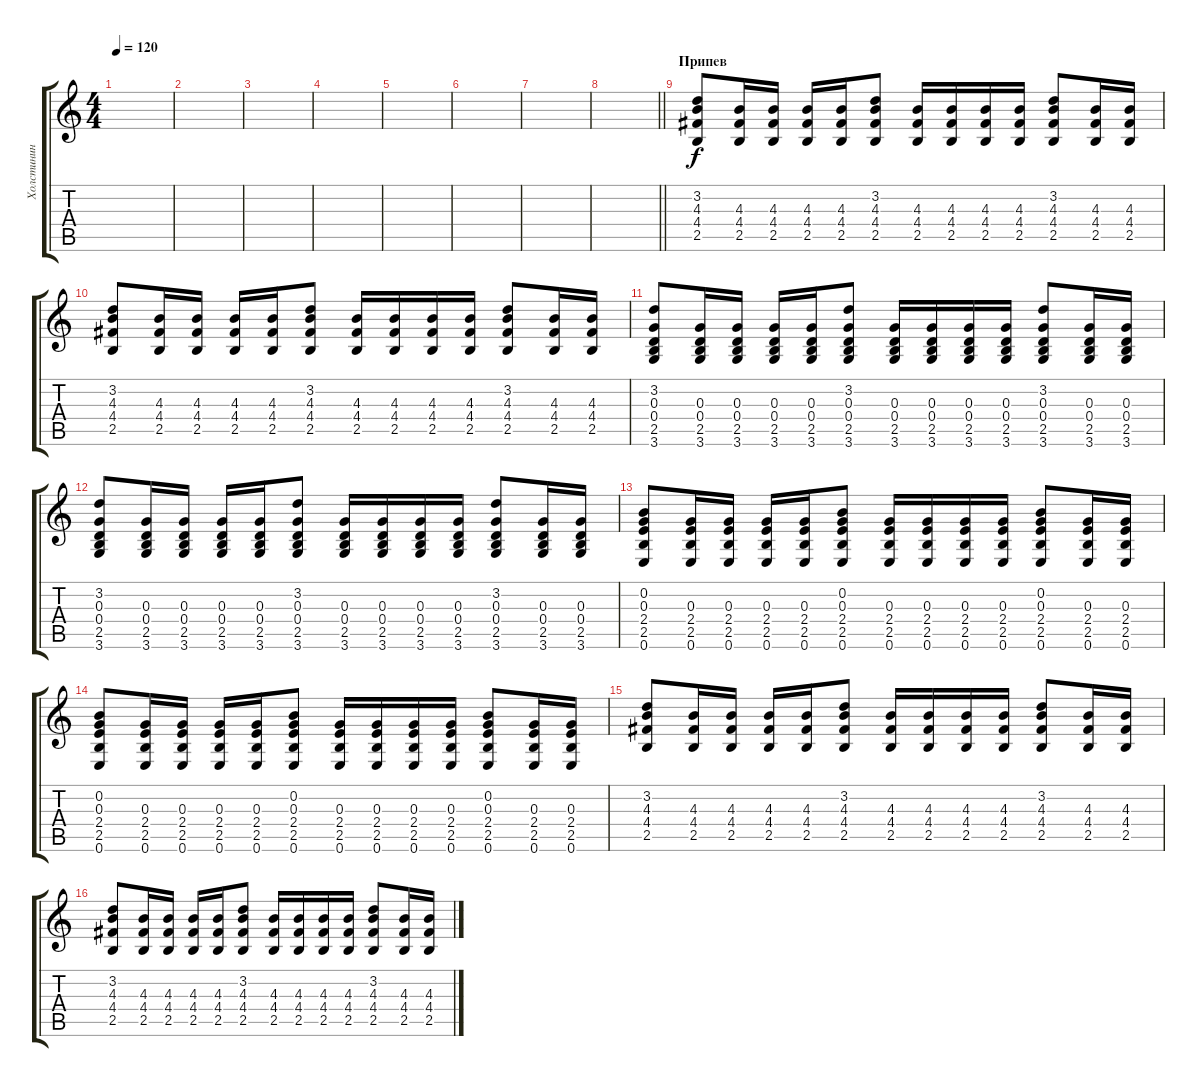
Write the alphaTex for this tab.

\track ("Холстинин" "Холстинин") {instrument electricguitarmuted}
\staff {score tabs}
\tuning (E4 B3 G3 D3 A2 E2) {hide}
\ts (4 4)
\tempo 120
\clef g2
\ks c
|
|
|
|
|
|
|
\barLineRight lightlight
|
\section ("" "Припев")
(3.2 4.3 4.4 2.5).8 (4.3 4.4 2.5).16 (4.3 4.4 2.5).16 (4.3 4.4 2.5).16 (4.3 4.4 2.5).16 (3.2 4.3 4.4 2.5).8 (4.3 4.4 2.5).16 (4.3 4.4 2.5).16 (4.3 4.4 2.5).16 (4.3 4.4 2.5).16 (3.2 4.3 4.4 2.5).8 (4.3 4.4 2.5).16 (4.3 4.4 2.5).16 |
(3.2 4.3 4.4 2.5).8 (4.3 4.4 2.5).16 (4.3 4.4 2.5).16 (4.3 4.4 2.5).16 (4.3 4.4 2.5).16 (3.2 4.3 4.4 2.5).8 (4.3 4.4 2.5).16 (4.3 4.4 2.5).16 (4.3 4.4 2.5).16 (4.3 4.4 2.5).16 (3.2 4.3 4.4 2.5).8 (4.3 4.4 2.5).16 (4.3 4.4 2.5).16 |
(3.2 0.3 0.4 2.5 3.6).8 (0.3 0.4 2.5 3.6).16 (0.3 0.4 2.5 3.6).16 (0.3 0.4 2.5 3.6).16 (0.3 0.4 2.5 3.6).16 (3.2 0.3 0.4 2.5 3.6).8 (0.3 0.4 2.5 3.6).16 (0.3 0.4 2.5 3.6).16 (0.3 0.4 2.5 3.6).16 (0.3 0.4 2.5 3.6).16 (3.2 0.3 0.4 2.5 3.6).8 (0.3 0.4 2.5 3.6).16 (0.3 0.4 2.5 3.6).16 |
(3.2 0.3 0.4 2.5 3.6).8 (0.3 0.4 2.5 3.6).16 (0.3 0.4 2.5 3.6).16 (0.3 0.4 2.5 3.6).16 (0.3 0.4 2.5 3.6).16 (3.2 0.3 0.4 2.5 3.6).8 (0.3 0.4 2.5 3.6).16 (0.3 0.4 2.5 3.6).16 (0.3 0.4 2.5 3.6).16 (0.3 0.4 2.5 3.6).16 (3.2 0.3 0.4 2.5 3.6).8 (0.3 0.4 2.5 3.6).16 (0.3 0.4 2.5 3.6).16 |
(0.2 0.3 2.4 2.5 0.6).8 (0.3 2.4 2.5 0.6).16 (0.3 2.4 2.5 0.6).16 (0.3 2.4 2.5 0.6).16 (0.3 2.4 2.5 0.6).16 (0.2 0.3 2.4 2.5 0.6).8 (0.3 2.4 2.5 0.6).16 (0.3 2.4 2.5 0.6).16 (0.3 2.4 2.5 0.6).16 (0.3 2.4 2.5 0.6).16 (0.2 0.3 2.4 2.5 0.6).8 (0.3 2.4 2.5 0.6).16 (0.3 2.4 2.5 0.6).16 |
(0.2 0.3 2.4 2.5 0.6).8 (0.3 2.4 2.5 0.6).16 (0.3 2.4 2.5 0.6).16 (0.3 2.4 2.5 0.6).16 (0.3 2.4 2.5 0.6).16 (0.2 0.3 2.4 2.5 0.6).8 (0.3 2.4 2.5 0.6).16 (0.3 2.4 2.5 0.6).16 (0.3 2.4 2.5 0.6).16 (0.3 2.4 2.5 0.6).16 (0.2 0.3 2.4 2.5 0.6).8 (0.3 2.4 2.5 0.6).16 (0.3 2.4 2.5 0.6).16 |
(3.2 4.3 4.4 2.5).8 (4.3 4.4 2.5).16 (4.3 4.4 2.5).16 (4.3 4.4 2.5).16 (4.3 4.4 2.5).16 (3.2 4.3 4.4 2.5).8 (4.3 4.4 2.5).16 (4.3 4.4 2.5).16 (4.3 4.4 2.5).16 (4.3 4.4 2.5).16 (3.2 4.3 4.4 2.5).8 (4.3 4.4 2.5).16 (4.3 4.4 2.5).16 |
(3.2 4.3 4.4 2.5).8 (4.3 4.4 2.5).16 (4.3 4.4 2.5).16 (4.3 4.4 2.5).16 (4.3 4.4 2.5).16 (3.2 4.3 4.4 2.5).8 (4.3 4.4 2.5).16 (4.3 4.4 2.5).16 (4.3 4.4 2.5).16 (4.3 4.4 2.5).16 (3.2 4.3 4.4 2.5).8 (4.3 4.4 2.5).16 (4.3 4.4 2.5).16
